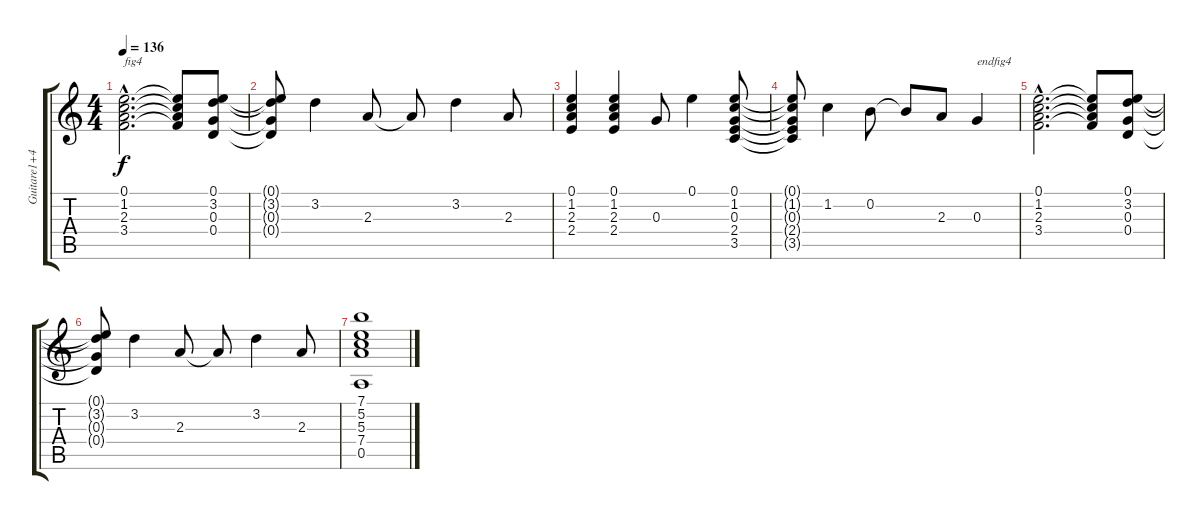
\track ("Guitare1+4 *" "Guitare1+4") {instrument electricguitarclean}
\staff {score tabs}
\tuning (E4 B3 G3 D3 A2 E2) {hide}
\ts (4 4)
\tempo 136
\clef g2
\ks c
(0.1{hac} 1.2{hac} 2.3{hac} 3.4{hac}).2{d txt "fig4" dy f} (0.1{t} 1.2{t} 2.3{t} 3.4{t}).8 (0.1 3.2 0.3 0.4).8 |
(0.1{t} 3.2{t} 0.3{t} 0.4{t}).8 3.2.4 2.3.8 2.3{t}.8 3.2.4 2.3.8 |
(0.1 1.2 2.3 2.4).4 (0.1 1.2 2.3 2.4).4 0.3.8 0.1.4 (0.1 1.2 0.3 2.4 3.5).8 |
(0.1{t} 1.2{t} 0.3{t} 2.4{t} 3.5{t}).8 1.2.4 0.2.8 0.2{t}.8 2.3.8 0.3.4{txt "endfig4"} |
(0.1{hac} 1.2{hac} 2.3{hac} 3.4{hac}).2{d} (0.1{t} 1.2{t} 2.3{t} 3.4{t}).8 (0.1 3.2 0.3 0.4).8 |
(0.1{t} 3.2{t} 0.3{t} 0.4{t}).8 3.2.4 2.3.8 2.3{t}.8 3.2.4 2.3.8 |
(7.1 5.2 5.3 7.4 0.5).1
